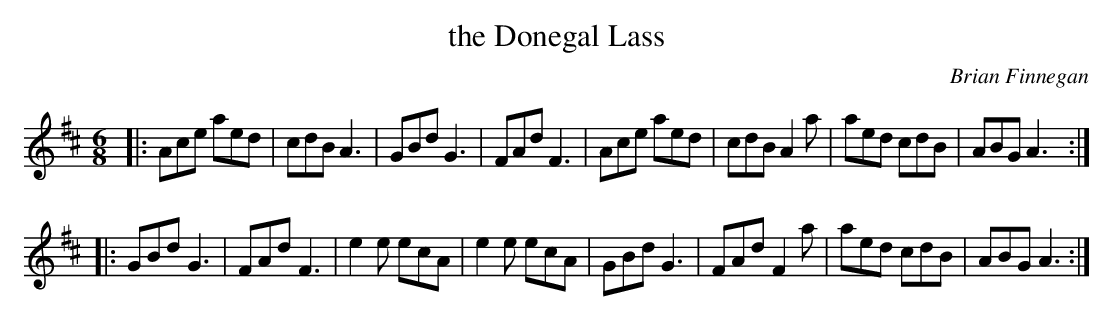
X:1
T: the Donegal Lass
C: Brian Finnegan
M: 6/8
L: 1/8
K: Amix
|: Ace aed | cdB A3 | GBd G3  | FAd F3  | Ace aed | cdB A2a | aed cdB | ABG A3 :|
|: GBd G3  | FAd F3 | e2e ecA | e2e ecA | GBd G3  | FAd F2a | aed cdB | ABG A3 :|
